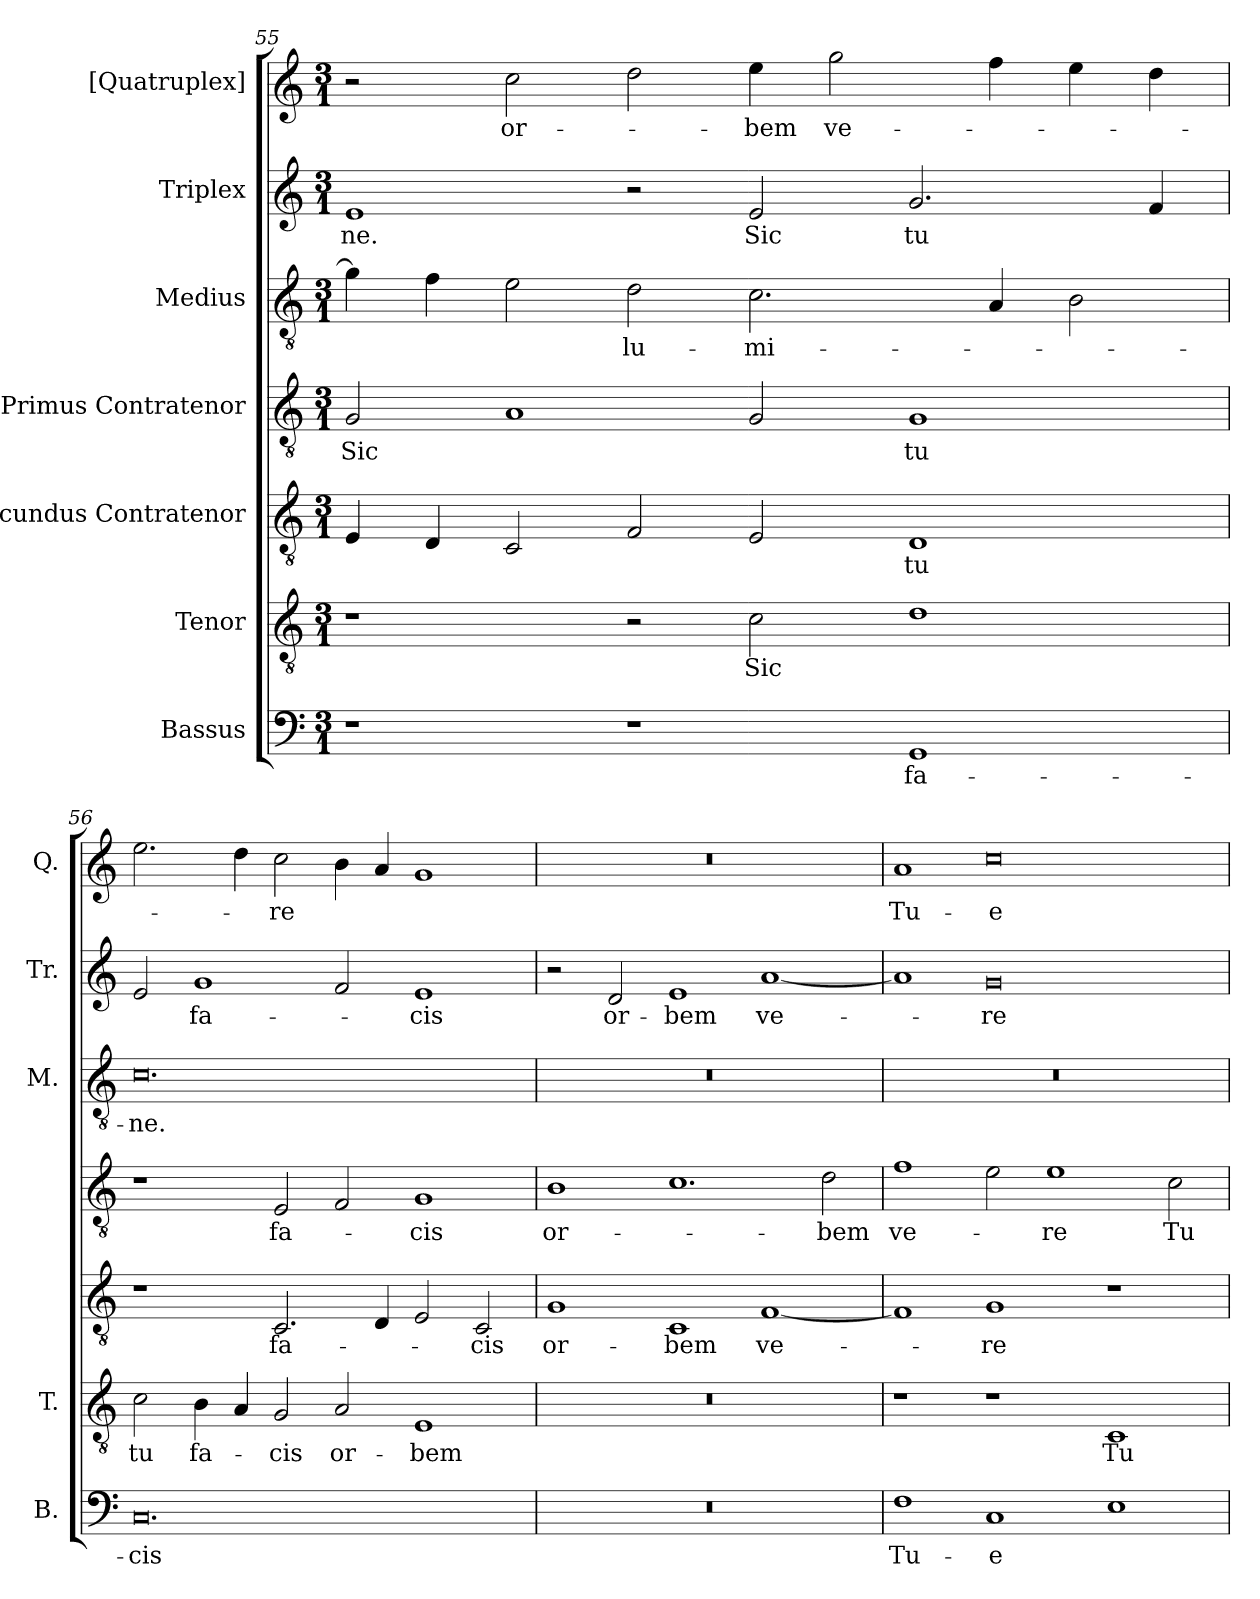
**kern	**text	**kern	**text	**kern	**text	**kern	**text	**kern	**text	**kern	**text	**kern	**text
*part7	*part7	*part6	*part6	*part5	*part5	*part4	*part4	*part3	*part3	*part2	*part2	*part1	*part1
*staff7	*staff7	*staff6	*staff6	*staff5	*staff5	*staff4	*staff4	*staff3	*staff3	*staff2	*staff2	*staff1	*staff1
*I"Bassus	*	*I"Tenor	*	*I"Secundus Contratenor	*	*I"Primus Contratenor	*	*I"Medius	*	*I"Triplex	*	*I"[Quatruplex]	*
*I'B.	*	*I'T.	*	*	*	*	*	*I'M.	*	*I'Tr.	*	*I'Q.	*
!!LO:PB:g=z
*clefF4	*	*clefGv2	*	*clefGv2	*	*clefGv2	*	*clefGv2	*	*clefG2	*	*clefG2	*
*	*	*ITrd7c12	*	*ITrd7c12	*	*ITrd7c12	*	*ITrd7c12	*	*	*	*	*
*k[]	*	*k[]	*	*k[]	*	*k[]	*	*k[]	*	*k[]	*	*k[]	*
*C:	*	*C:	*	*C:	*	*C:	*	*C:	*	*C:	*	*C:	*
*M3/1	*	*M3/1	*	*M3/1	*	*M3/1	*	*M3/1	*	*M3/1	*	*M3/1	*
=55	=55	=55	=55	=55	=55	=55	=55	=55	=55	=55	=55	=55	=55
!	!	!	!	!	!	!	!LO:LY:b:color=#000000	!	!	!	!	!	!
!	!	!	!	!	!	!	!	!	!	!	!LO:LY:b:color=#000000	!	!
1r	.	1r	.	4EEi/	.	2GGi/	Sic	4Gi\]	.	1ei	-ne.	2r	.
.	.	.	.	4DDi/	.	.	.	4Fi\	.	.	.	.	.
!	!	!	!	!	!	!	!	!	!	!	!	!	!LO:LY:b:color=#000000
.	.	.	.	2CCi/	.	1AAi	.	2Ei\	.	.	.	2cci\	or-
!	!	!	!	!	!	!	!	!	!LO:LY:b:color=#000000	!	!	!	!
1r	.	2r	.	2FFi/	.	.	.	2Di\	lu-	2r	.	2ddi\	.
!	!	!	!LO:LY:b:color=#000000	!	!	!	!	!	!	!	!	!	!
!	!	!	!	!	!	!	!	!	!LO:LY:b:color=#000000	!	!	!	!
!	!	!	!	!	!	!	!	!	!	!	!LO:LY:b:color=#000000	!	!
!	!	!	!	!	!	!	!	!	!	!	!	!	!LO:LY:b:color=#000000
.	.	2Ci\	Sic	2EEi/	.	2GGi/	.	2.Ci\	-mi-	2ei/	Sic	4eei\	-bem
!	!	!	!	!	!	!	!	!	!	!	!	!	!LO:LY:b:color=#000000
.	.	.	.	.	.	.	.	.	.	.	.	2ggi\	ve-
!	!LO:LY:b:color=#000000	!	!	!	!	!	!	!	!	!	!	!	!
!	!	!	!	!	!LO:LY:b:color=#000000	!	!	!	!	!	!	!	!
!	!	!	!	!	!	!	!LO:LY:b:color=#000000	!	!	!	!	!	!
!	!	!	!	!	!	!	!	!	!	!	!LO:LY:b:color=#000000	!	!
1GGi	fa-	1Di	.	1DDi	tu	1GGi	tu	.	.	2.gi/	tu	.	.
.	.	.	.	.	.	.	.	4AAi/	.	.	.	4ffi\	.
.	.	.	.	.	.	.	.	2BBi\	.	.	.	4eei\	.
.	.	.	.	.	.	.	.	.	.	4fi/	.	4ddi\	.
=56`	=56`	=56`	=56`	=56`	=56`	=56`	=56`	=56`	=56`	=56`	=56`	=56`	=56`
!	!LO:LY:b:color=#000000	!	!	!	!	!	!	!	!	!	!	!	!
!	!	!	!LO:LY:b:color=#000000	!	!	!	!	!	!	!	!	!	!
!	!	!	!	!	!	!	!	!	!LO:LY:b:color=#000000	!	!	!	!
0.Ci	-cis	2Ci\	tu	1r	.	1r	.	0.Ci	-ne.	2ei/	.	2.eei\	.
!	!	!	!LO:LY:b:color=#000000	!	!	!	!	!	!	!	!	!	!
!	!	!	!	!	!	!	!	!	!	!	!LO:LY:b:color=#000000	!	!
.	.	4BBi\	fa-	.	.	.	.	.	.	1gi	fa-	.	.
.	.	4AAi/	.	.	.	.	.	.	.	.	.	4ddi\	.
!	!	!	!LO:LY:b:color=#000000	!	!	!	!	!	!	!	!	!	!
!	!	!	!	!	!LO:LY:b:color=#000000	!	!	!	!	!	!	!	!
!	!	!	!	!	!	!	!LO:LY:b:color=#000000	!	!	!	!	!	!
!	!	!	!	!	!	!	!	!	!	!	!	!	!LO:LY:b:color=#000000
.	.	2GGi/	-cis	2.CCi/	fa-	2EEi/	fa-	.	.	.	.	2cci\	-re
!	!	!	!LO:LY:b:color=#000000	!	!	!	!	!	!	!	!	!	!
.	.	2AAi/	or-	.	.	2FFi/	.	.	.	2fi/	.	4bi\	.
.	.	.	.	4DDi/	.	.	.	.	.	.	.	4ai/	.
!	!	!	!LO:LY:b:color=#000000	!	!	!	!	!	!	!	!	!	!
!	!	!	!	!	!	!	!LO:LY:b:color=#000000	!	!	!	!	!	!
!	!	!	!	!	!	!	!	!	!	!	!LO:LY:b:color=#000000	!	!
.	.	1EEi	-bem	2EEi/	.	1GGi	-cis	.	.	1ei	-cis	1gi	.
!	!	!	!	!	!LO:LY:b:color=#000000	!	!	!	!	!	!	!	!
.	.	.	.	2CCi/	-cis	.	.	.	.	.	.	.	.
=57`	=57`	=57`	=57`	=57`	=57`	=57`	=57`	=57`	=57`	=57`	=57`	=57`	=57`
!LO:N:vis=1	!	!LO:N:vis=1	!	!	!	!	!	!	!	!	!	!	!
!	!	!	!	!	!LO:LY:b:color=#000000	!	!	!	!	!	!	!	!
!	!	!	!	!	!	!	!LO:LY:b:color=#000000	!LO:N:vis=1	!	!	!	!LO:N:vis=1	!
0.r	.	0.r	.	1GGi	or-	1BBi	or-	0.r	.	2r	.	0.r	.
!	!	!	!	!	!	!	!	!	!	!	!LO:LY:b:color=#000000	!	!
.	.	.	.	.	.	.	.	.	.	2di/	or-	.	.
!	!	!	!	!	!LO:LY:b:color=#000000	!	!	!	!	!	!	!	!
!	!	!	!	!	!	!	!	!	!	!	!LO:LY:b:color=#000000	!	!
.	.	.	.	1CCi	-bem	1.Ci	.	.	.	1ei	-bem	.	.
!	!	!	!	!	!LO:LY:b:color=#000000	!	!	!	!	!	!	!	!
!	!	!	!	!	!	!	!	!	!	!	!LO:LY:b:color=#000000	!	!
.	.	.	.	[<1FFi	ve-	.	.	.	.	[<1ai	ve-	.	.
!	!	!	!	!	!	!	!LO:LY:b:color=#000000	!	!	!	!	!	!
.	.	.	.	.	.	2Di\	-bem	.	.	.	.	.	.
!!LO:LB:g=z
=58`	=58`	=58`	=58`	=58`	=58`	=58`	=58`	=58`	=58`	=58`	=58`	=58`	=58`
!	!LO:LY:b:color=#000000	!	!	!	!	!	!	!	!	!	!	!	!
!	!	!	!	!	!	!	!LO:LY:b:color=#000000	!LO:N:vis=1	!	!	!	!	!
!	!	!	!	!	!	!	!	!	!	!	!	!	!LO:LY:b:color=#000000
1Fi	Tu-	1r	.	1FFi]	.	1Fi	ve-	0.r	.	1ai]	.	1ai	Tu-
!	!LO:LY:b:color=#000000	!	!	!	!	!	!	!	!	!	!	!	!
!	!	!	!	!	!LO:LY:b:color=#000000	!	!	!	!	!	!	!	!
!	!	!	!	!	!	!	!	!	!	!	!LO:LY:b:color=#000000	!	!
!	!	!	!	!	!	!	!	!	!	!	!	!	!LO:LY:b:color=#000000
1Ci	-e	1r	.	1GGi	-re	2Ei\	.	.	.	0gi	-re	0cci	-e
!	!	!	!	!	!	!	!LO:LY:b:color=#000000	!	!	!	!	!	!
.	.	.	.	.	.	1Ei	-re	.	.	.	.	.	.
!	!	!	!LO:LY:b:color=#000000	!	!	!	!	!	!	!	!	!	!
1Ei	.	1CCi	Tu-	1r	.	.	.	.	.	.	.	.	.
!	!	!	!	!	!	!	!LO:LY:b:color=#000000	!	!	!	!	!	!
.	.	.	.	.	.	2Ci\	Tu-	.	.	.	.	.	.
=`	=`	=`	=`	=`	=`	=`	=`	=`	=`	=`	=`	=`	=`
*-	*-	*-	*-	*-	*-	*-	*-	*-	*-	*-	*-	*-	*-
